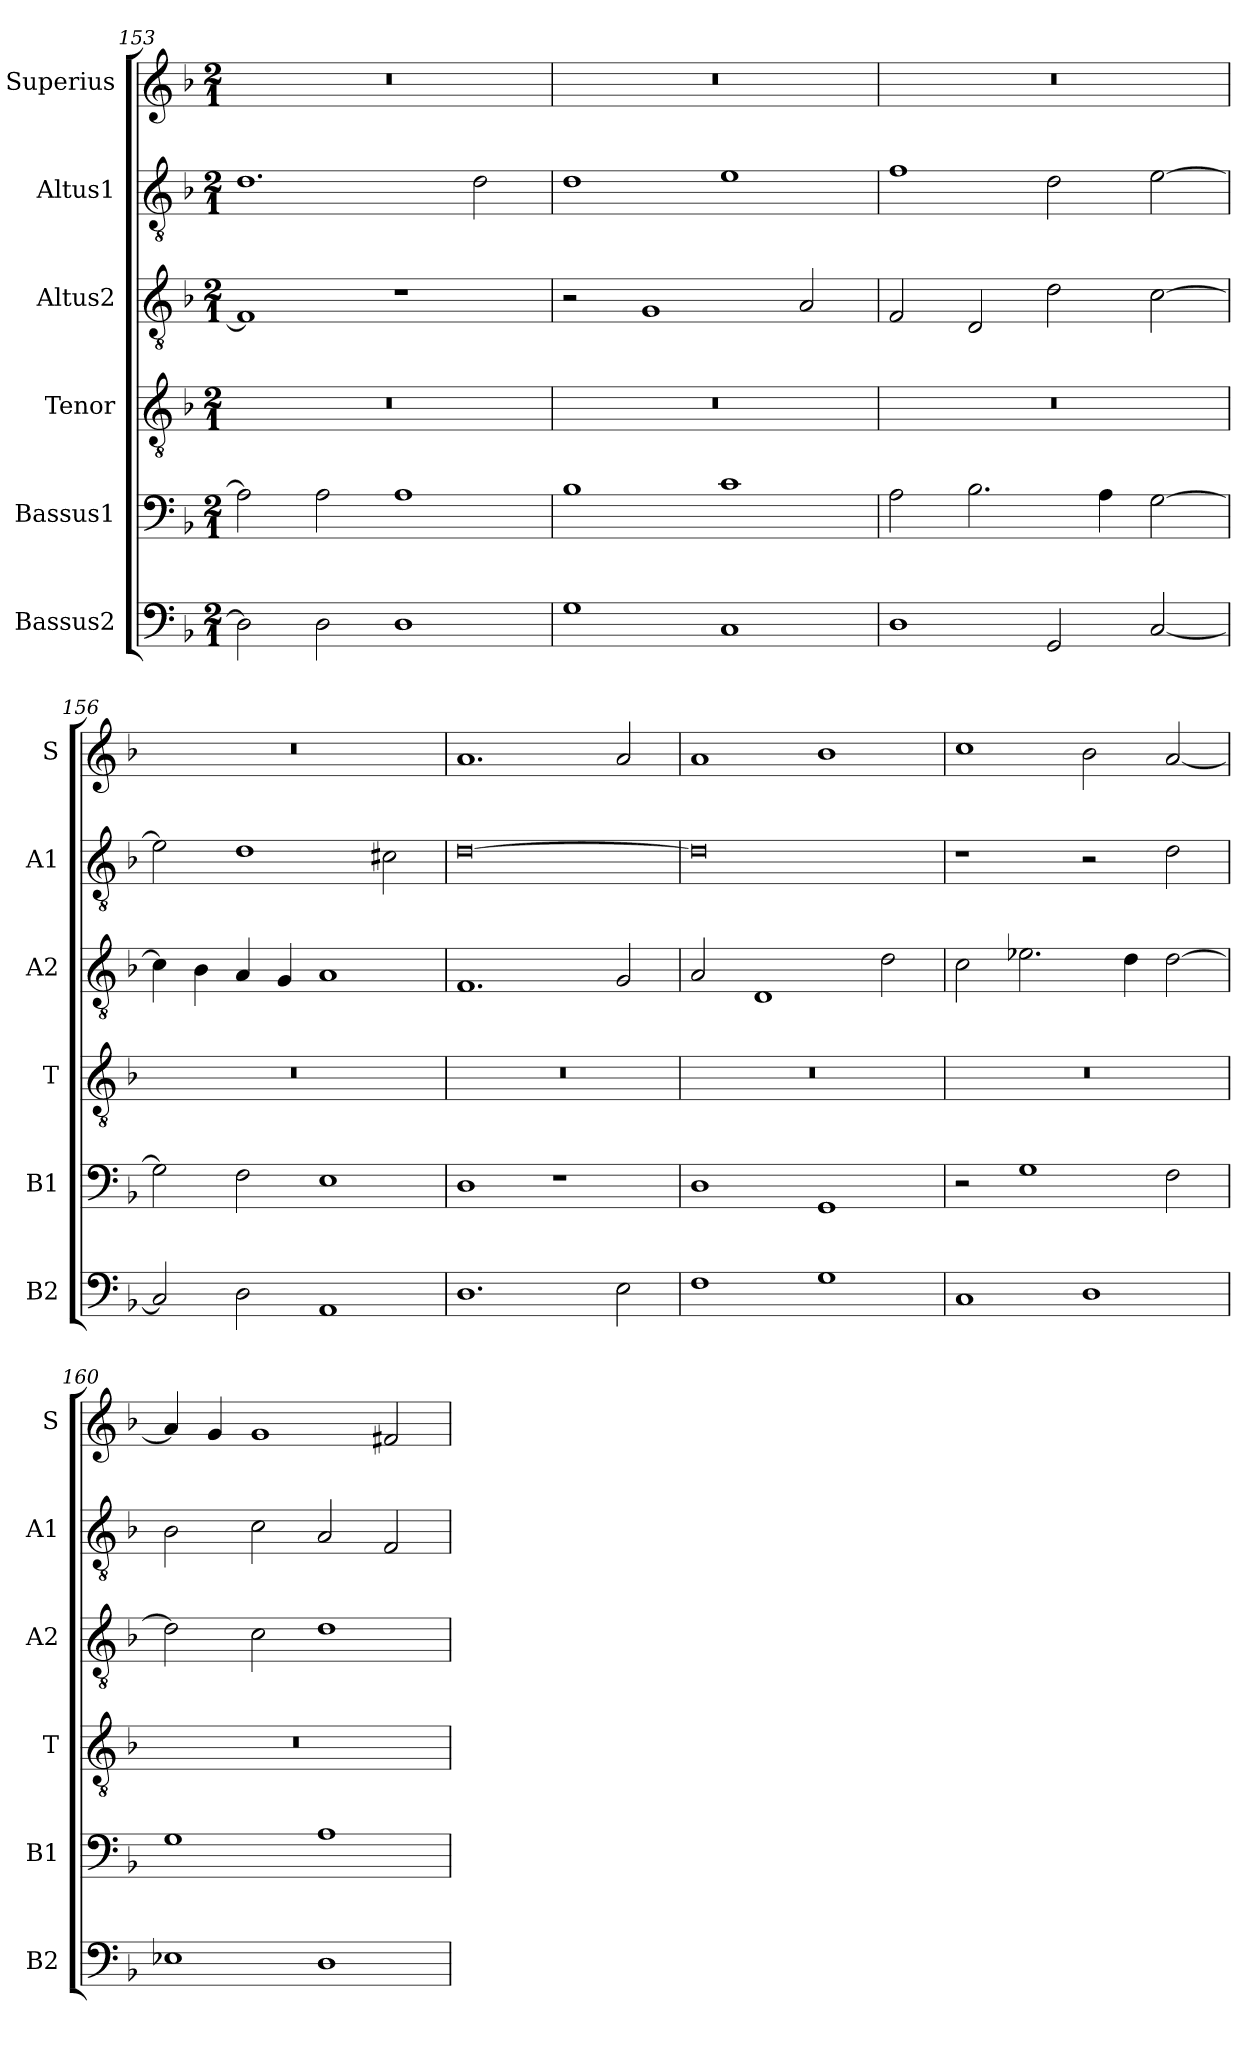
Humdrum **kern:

**kern	**kern	**kern	**kern	**kern	**kern
*part6	*part5	*part4	*part3	*part2	*part1
*staff6	*staff5	*staff4	*staff3	*staff2	*staff1
*I"Bassus2	*I"Bassus1	*I"Tenor	*I"Altus2	*I"Altus1	*I"Superius
*I'B2	*I'B1	*I'T	*I'A2	*I'A1	*I'S
*clefF4	*clefF4	*clefGv2	*clefGv2	*clefGv2	*clefG2
*k[b-]	*k[b-]	*k[b-]	*k[b-]	*k[b-]	*k[b-]
*M2/1	*M2/1	*M2/1	*M2/1	*M2/1	*M2/1
=153	=153	=153	=153	=153	=153
2D\]	2A\]	0r	1F]	1.d	0r
2D\	2A\	.	.	.	.
1D	1A	.	1r	.	.
.	.	.	.	2d\	.
=154	=154	=154	=154	=154	=154
1G	1B-	0r	2r	1d	0r
.	.	.	1G	.	.
1C	1c	.	.	1e	.
.	.	.	2A/	.	.
=155	=155	=155	=155	=155	=155
1D	2A\	0r	2F/	1f	0r
.	2.B-\	.	2D/	.	.
2GG/	.	.	2d\	2d\	.
.	4A\	.	.	.	.
[2C/	[2G\	.	[2c\	[2e\	.
=156	=156	=156	=156	=156	=156
2C/]	2G\]	0r	4c\]	2e\]	0r
.	.	.	4B-\	.	.
2D\	2F\	.	4A/	1d	.
.	.	.	4G/	.	.
1AA	1E	.	1A	.	.
.	.	.	.	2c#X\	.
=157	=157	=157	=157	=157	=157
1.D	1D	0r	1.F	[0d	1.a
.	1r	.	.	.	.
2E\	.	.	2G/	.	2a/
=158	=158	=158	=158	=158	=158
1F	1D	0r	2A/	0d]	1a
.	.	.	1D	.	.
1G	1GG	.	.	.	1b-
.	.	.	2d\	.	.
=159	=159	=159	=159	=159	=159
1C	2r	0r	2c\	1r	1cc
.	1G	.	2.e-X\	.	.
1D	.	.	.	2r	2b-\
.	.	.	4d\	.	.
.	2F\	.	[2d\	2d\	[2a/
=160	=160	=160	=160	=160	=160
1E-X	1G	0r	2d\]	2B-\	4a/]
.	.	.	.	.	4g/
.	.	.	2c\	2c\	1g
1D	1A	.	1d	2A/	.
.	.	.	.	2F/	2f#X/
=	=	=	=	=	=
*-	*-	*-	*-	*-	*-
